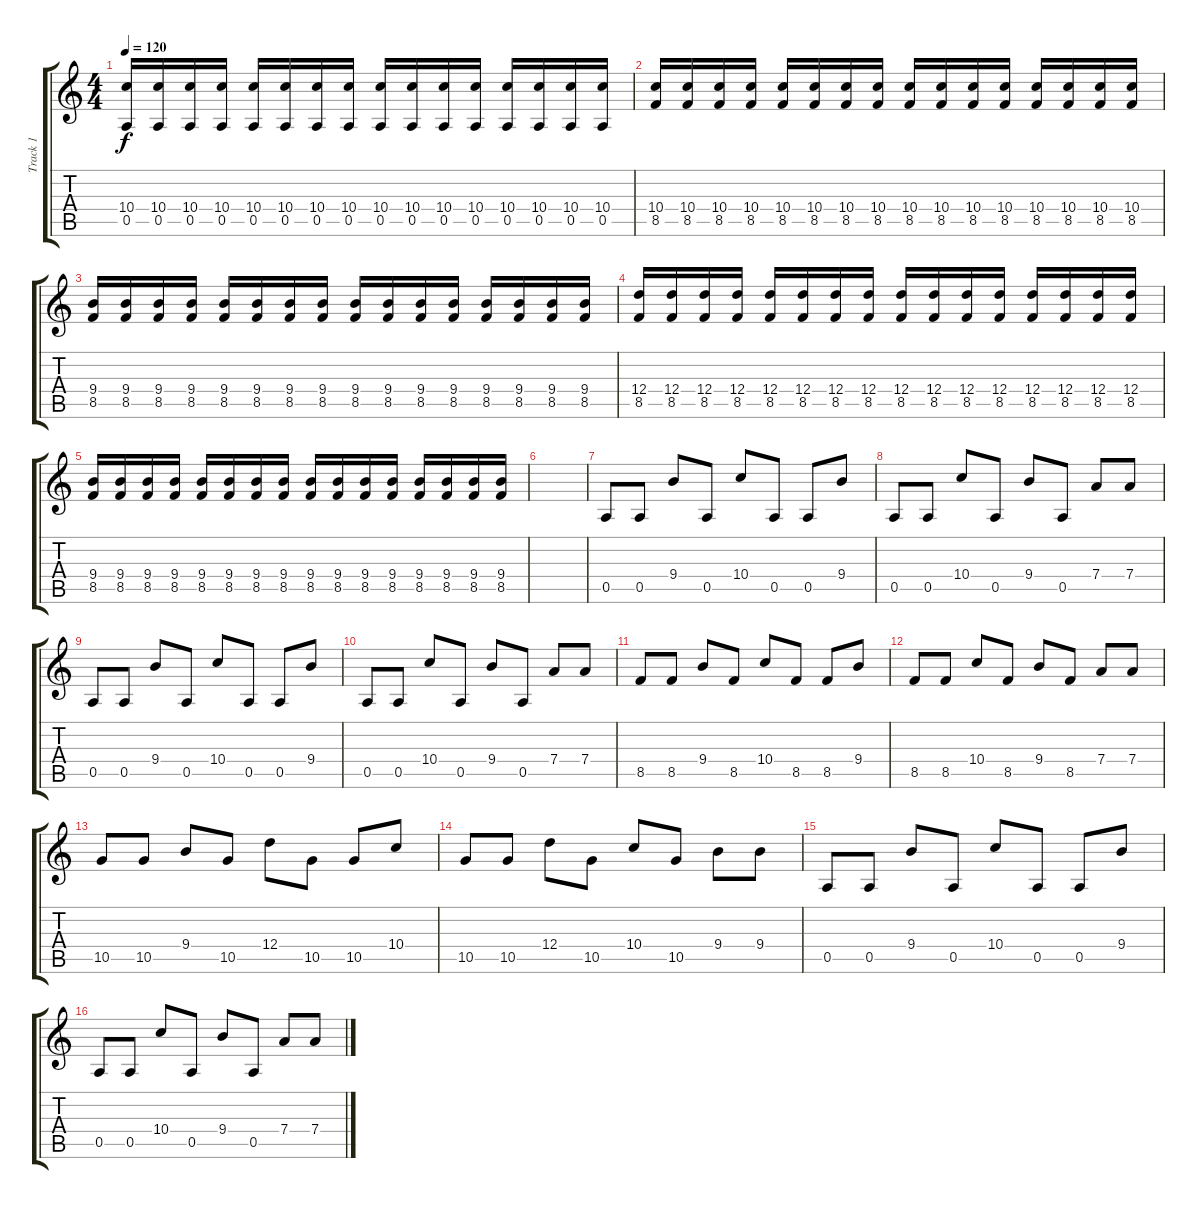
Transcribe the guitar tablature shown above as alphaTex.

\track ("Track 1" "Track 1") {instrument acousticguitarsteel}
\staff {score tabs}
\tuning (E4 B3 G3 D3 A2 E2) {hide}
\ts (4 4)
\tempo 120
\clef g2
\ks c
(10.4 0.5).16{dy f} (10.4 0.5).16 (10.4 0.5).16 (10.4 0.5).16 (10.4 0.5).16 (10.4 0.5).16 (10.4 0.5).16 (10.4 0.5).16 (10.4 0.5).16 (10.4 0.5).16 (10.4 0.5).16 (10.4 0.5).16 (10.4 0.5).16 (10.4 0.5).16 (10.4 0.5).16 (10.4 0.5).16 |
(10.4 8.5).16 (10.4 8.5).16 (10.4 8.5).16 (10.4 8.5).16 (10.4 8.5).16 (10.4 8.5).16 (10.4 8.5).16 (10.4 8.5).16 (10.4 8.5).16 (10.4 8.5).16 (10.4 8.5).16 (10.4 8.5).16 (10.4 8.5).16 (10.4 8.5).16 (10.4 8.5).16 (10.4 8.5).16 |
(9.4 8.5).16 (9.4 8.5).16 (9.4 8.5).16 (9.4 8.5).16 (9.4 8.5).16 (9.4 8.5).16 (9.4 8.5).16 (9.4 8.5).16 (9.4 8.5).16 (9.4 8.5).16 (9.4 8.5).16 (9.4 8.5).16 (9.4 8.5).16 (9.4 8.5).16 (9.4 8.5).16 (9.4 8.5).16 |
(12.4 8.5).16 (12.4 8.5).16 (12.4 8.5).16 (12.4 8.5).16 (12.4 8.5).16 (12.4 8.5).16 (12.4 8.5).16 (12.4 8.5).16 (12.4 8.5).16 (12.4 8.5).16 (12.4 8.5).16 (12.4 8.5).16 (12.4 8.5).16 (12.4 8.5).16 (12.4 8.5).16 (12.4 8.5).16 |
(9.4 8.5).16 (9.4 8.5).16 (9.4 8.5).16 (9.4 8.5).16 (9.4 8.5).16 (9.4 8.5).16 (9.4 8.5).16 (9.4 8.5).16 (9.4 8.5).16 (9.4 8.5).16 (9.4 8.5).16 (9.4 8.5).16 (9.4 8.5).16 (9.4 8.5).16 (9.4 8.5).16 (9.4 8.5).16 |
|
0.5.8 0.5.8 9.4.8 0.5.8 10.4.8 0.5.8 0.5.8 9.4.8 |
0.5.8 0.5.8 10.4.8 0.5.8 9.4.8 0.5.8 7.4.8 7.4.8 |
0.5.8 0.5.8 9.4.8 0.5.8 10.4.8 0.5.8 0.5.8 9.4.8 |
0.5.8 0.5.8 10.4.8 0.5.8 9.4.8 0.5.8 7.4.8 7.4.8 |
8.5.8 8.5.8 9.4.8 8.5.8 10.4.8 8.5.8 8.5.8 9.4.8 |
8.5.8 8.5.8 10.4.8 8.5.8 9.4.8 8.5.8 7.4.8 7.4.8 |
10.5.8 10.5.8 9.4.8 10.5.8 12.4.8 10.5.8 10.5.8 10.4.8 |
10.5.8 10.5.8 12.4.8 10.5.8 10.4.8 10.5.8 9.4.8 9.4.8 |
0.5.8 0.5.8 9.4.8 0.5.8 10.4.8 0.5.8 0.5.8 9.4.8 |
0.5.8 0.5.8 10.4.8 0.5.8 9.4.8 0.5.8 7.4.8 7.4.8
